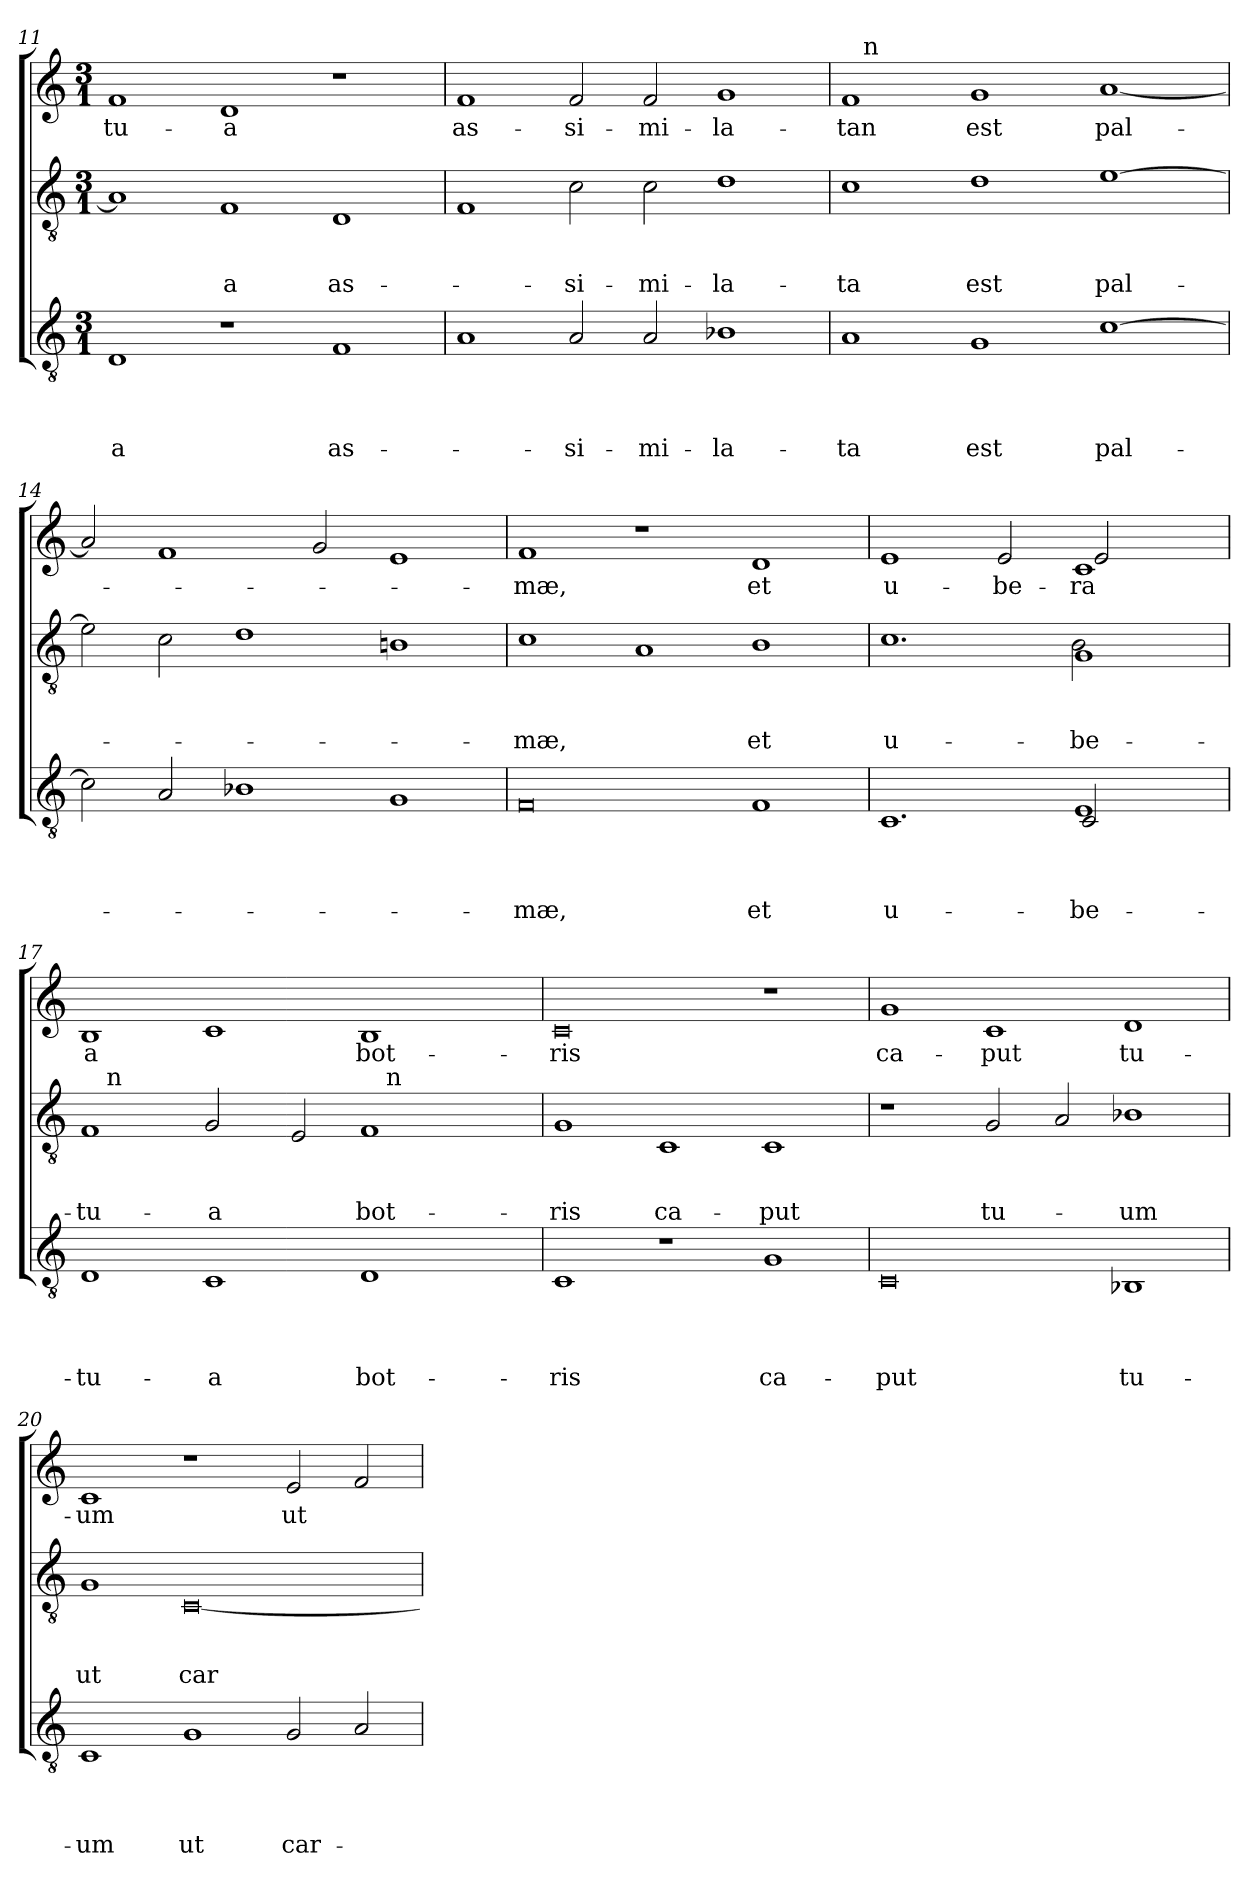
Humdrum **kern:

**kern	**text	**text	**text	**text	**kern	**text	**text	**text	**kern	**text
*part3	*part3	*part3	*part3	*part3	*part2	*part2	*part2	*part2	*part1	*part1
*staff3	*staff3	*staff3	*staff3	*staff3	*staff2	*staff2	*staff2	*staff2	*staff1	*staff1
!!LO:LB:g=z
*clefGv2	*	*	*	*	*clefGv2	*	*	*	*clefG2	*
*k[]	*	*	*	*	*k[]	*	*	*	*k[]	*
*C:	*	*	*	*	*C:	*	*	*	*C:	*
*M3/1	*	*	*	*	*M3/1	*	*	*	*M3/1	*
=11	=11	=11	=11	=11	=11	=11	=11	=11	=11	=11
!	!	!	!	!LO:LY:b:rj	!	!	!	!	!	!LO:LY:b
1D	.	.	.	-a	1A]	.	.	.	1f	tu-
!	!	!	!	!	!	!	!	!LO:LY:b:rj	!	!LO:LY:b:rj
1r	.	.	.	.	1F	.	.	-a	1d	-a
!	!	!	!	!LO:LY:b	!	!	!	!LO:LY:b	!	!
1F	.	.	.	as-	1D	.	.	as-	1r	.
=12	=12	=12	=12	=12	=12	=12	=12	=12	=12	=12
!	!	!	!	!	!	!	!	!	!	!LO:LY:b
1A	.	.	.	.	1F	.	.	.	1f	as-
!	!	!	!	!LO:LY:b	!	!	!	!LO:LY:b	!	!LO:LY:b
2A/	.	.	.	-si-	2c\	.	.	-si-	2f/	-si-
!	!	!	!	!LO:LY:b	!	!	!	!LO:LY:b	!	!LO:LY:b
2A/	.	.	.	-mi-	2c\	.	.	-mi-	2f/	-mi-
!	!	!	!	!LO:LY:b	!	!	!	!LO:LY:b	!	!LO:LY:b
1B-X	.	.	.	-la-	1d	.	.	-la-	1g	-la-
=13	=13	=13	=13	=13	=13	=13	=13	=13	=13	=13
!	!	!	!	!LO:LY:b	!	!	!	!LO:LY:b	!	!LO:LY:b:rj
*	*	*	*	*	*	*	*	*	*^	*
1A	.	.	.	-ta	1c	.	.	-ta	1f	16ryy	-tan
!	!	!	!	!	!	!	!	!	!	!LO:TX:a:t=n	!
.	.	.	.	.	.	.	.	.	.	1ryy	.
!	!	!	!	!LO:LY:b	!	!	!	!LO:LY:b	!	!	!LO:LY:b
1G	.	.	.	est	1d	.	.	est	1g	.	est
.	.	.	.	.	.	.	.	.	.	1ryy	.
!	!	!	!	!LO:LY:b	!	!	!	!LO:LY:b	!	!	!LO:LY:b
[>1c	.	.	.	pal-	[>1e	.	.	pal-	[<1a	.	pal-
.	.	.	.	.	.	.	.	.	.	2...ryy	.
*	*	*	*	*	*	*	*	*	*v	*v	*
=14	=14	=14	=14	=14	=14	=14	=14	=14	=14	=14
2c\]	.	.	.	.	2e\]	.	.	.	2a/]	.
2A/	.	.	.	.	2c\	.	.	.	1f	.
1B-X	.	.	.	.	1d	.	.	.	.	.
.	.	.	.	.	.	.	.	.	2g/	.
1G	.	.	.	.	1Bn	.	.	.	1e	.
!!LO:PB:g=z
=15	=15	=15	=15	=15	=15	=15	=15	=15	=15	=15
!	!	!	!	!LO:LY:b	!	!	!	!LO:LY:b	!	!LO:LY:b
0F	.	.	.	-mæ,	1c	.	.	-mæ,	1f	-mæ,
.	.	.	.	.	1A	.	.	.	1r	.
!	!	!	!	!LO:LY:b	!	!	!	!LO:LY:b	!	!LO:LY:b
1F	.	.	.	et	1B	.	.	et	1d	et
=16	=16	=16	=16	=16	=16	=16	=16	=16	=16	=16
!	!	!	!	!LO:LY:b:rj	!	!	!	!LO:LY:b:rj	!	!LO:LY:b:rj
*^	*	*	*	*	*^	*	*	*	*^	*
1.C	1.ryy	.	.	.	u-	1.c	1.ryy	.	.	u-	1e	1.ryy	u-
!	!	!	!	!	!	!	!	!	!	!	!	!	!LO:LY:b
.	.	.	.	.	.	.	.	.	.	.	2e/	.	-be-
!	!	!	!	!	!LO:LY:b	!	!	!	!	!	!	!	!
!	!	!	!	!	!LO:LY:b	!	!	!	!	!LO:LY:b	!	!	!
!	!	!	!	!	!	!	!	!	!	!LO:LY:b	!	!	!LO:LY:b
!	!	!	!	!	!	!	!	!	!	!	!	!	!LO:LY:b
1E	2C/	.	.	.	be-	1G	2B\	.	.	be-	1c	2e/	-ra
.	2ryy	.	.	.	.	.	2ryy	.	.	.	.	2ryy	.
=17	=17	=17	=17	=17	=17	=17	=17	=17	=17	=17	=17	=17	=17
!	!	!	!	!	!LO:LY:b	!	!	!	!	!LO:LY:b	!	!	!LO:LY:b:rj
*v	*v	*	*	*	*	*	*	*	*	*	*v	*v	*
1D	.	.	.	-tu-	1F	16.ryy	.	.	-tu-	1B	a
!	!	!	!	!	!	!LO:TX:a:t=n	!	!	!	!	!
.	.	.	.	.	.	1ryy	.	.	.	.	.
!	!	!	!	!LO:LY:b:rj	!	!	!	!	!LO:LY:b:rj	!	!
1C	.	.	.	-a	2G/	.	.	.	-a	1c	.
.	.	.	.	.	.	1ryy	.	.	.	.	.
.	.	.	.	.	2E/	.	.	.	.	.	.
!	!	!	!	!LO:LY:b	!	!	!	!	!LO:LY:b	!	!LO:LY:b
1D	.	.	.	bot-	1F	.	.	.	bot-	1B	bot-
!	!	!	!	!	!	!LO:TX:a:t=n	!	!	!	!	!
.	.	.	.	.	.	2ryy	.	.	.	.	.
.	.	.	.	.	.	4ryy	.	.	.	.	.
.	.	.	.	.	.	8ryy	.	.	.	.	.
.	.	.	.	.	.	32ryy	.	.	.	.	.
=18	=18	=18	=18	=18	=18	=18	=18	=18	=18	=18	=18
!	!	!	!	!LO:LY:b	!	!	!	!	!LO:LY:b	!	!LO:LY:b
*	*	*	*	*	*v	*v	*	*	*	*	*
1C	.	.	.	-ris	1G	.	.	-ris	0c	-ris
!	!	!	!	!	!	!	!	!LO:LY:b	!	!
1r	.	.	.	.	1C	.	.	ca-	.	.
!	!	!	!	!LO:LY:b	!	!	!	!LO:LY:b	!	!
1G	.	.	.	ca-	1C	.	.	-put	1r	.
=19	=19	=19	=19	=19	=19	=19	=19	=19	=19	=19
!	!	!	!	!LO:LY:b	!	!	!	!	!	!LO:LY:b
0C	.	.	.	-put	1r	.	.	.	1g	ca-
!	!	!	!	!	!	!	!	!LO:LY:b	!	!LO:LY:b
.	.	.	.	.	2G/	.	.	tu-	1c	-put
.	.	.	.	.	2A/	.	.	.	.	.
!	!	!	!	!LO:LY:b	!	!	!	!LO:LY:b	!	!LO:LY:b
1BB-X	.	.	.	tu-	1B-X	.	.	-um	1d	tu-
!!LO:LB:g=z
=20	=20	=20	=20	=20	=20	=20	=20	=20	=20	=20
!	!	!	!	!LO:LY:b	!	!	!	!LO:LY:b	!	!LO:LY:b
1C	.	.	.	-um	1G	.	.	ut	1c	-um
!	!	!	!	!LO:LY:b	!	!	!	!LO:LY:b	!	!
1G	.	.	.	ut	[<0C	.	.	car-	1r	.
!	!	!	!	!LO:LY:b	!	!	!	!	!	!LO:LY:b
2G/	.	.	.	car-	.	.	.	.	2e/	ut
2A/	.	.	.	.	.	.	.	.	2f/	.
=	=	=	=	=	=	=	=	=	=	=
*-	*-	*-	*-	*-	*-	*-	*-	*-	*-	*-
